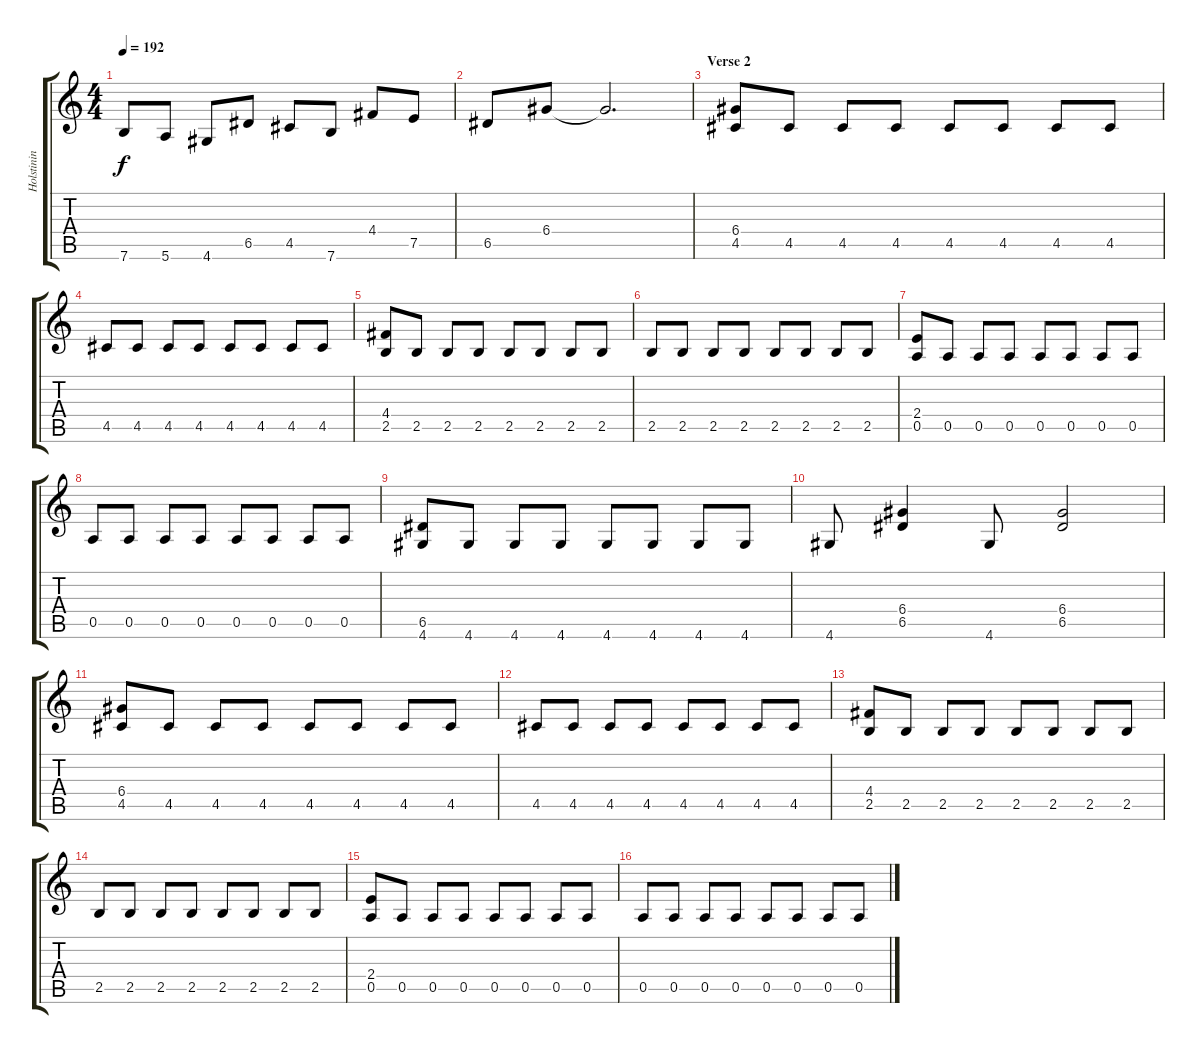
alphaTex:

\track ("Holstinin 2" "Holstinin ") {instrument overdrivenguitar}
\staff {score tabs}
\tuning (E4 B3 G3 D3 A2 E2) {hide}
\ts (4 4)
\tempo 192
\clef g2
\ks c
7.6.8{dy f} 5.6.8 4.6.8 6.5.8 4.5.8 7.6.8 4.4.8 7.5.8 |
6.5.8 6.4.8 6.4{t}.2{d} |
\section ("" "Verse 2")
(6.4 4.5).8 4.5.8 4.5.8 4.5.8 4.5.8 4.5.8 4.5.8 4.5.8 |
4.5.8 4.5.8 4.5.8 4.5.8 4.5.8 4.5.8 4.5.8 4.5.8 |
(4.4 2.5).8 2.5.8 2.5.8 2.5.8 2.5.8 2.5.8 2.5.8 2.5.8 |
2.5.8 2.5.8 2.5.8 2.5.8 2.5.8 2.5.8 2.5.8 2.5.8 |
(2.4 0.5).8 0.5.8 0.5.8 0.5.8 0.5.8 0.5.8 0.5.8 0.5.8 |
0.5.8 0.5.8 0.5.8 0.5.8 0.5.8 0.5.8 0.5.8 0.5.8 |
(6.5 4.6).8 4.6.8 4.6.8 4.6.8 4.6.8 4.6.8 4.6.8 4.6.8 |
4.6.8 (6.4 6.5).4 4.6.8 (6.4 6.5).2 |
(6.4 4.5).8 4.5.8 4.5.8 4.5.8 4.5.8 4.5.8 4.5.8 4.5.8 |
4.5.8 4.5.8 4.5.8 4.5.8 4.5.8 4.5.8 4.5.8 4.5.8 |
(4.4 2.5).8 2.5.8 2.5.8 2.5.8 2.5.8 2.5.8 2.5.8 2.5.8 |
2.5.8 2.5.8 2.5.8 2.5.8 2.5.8 2.5.8 2.5.8 2.5.8 |
(2.4 0.5).8 0.5.8 0.5.8 0.5.8 0.5.8 0.5.8 0.5.8 0.5.8 |
0.5.8 0.5.8 0.5.8 0.5.8 0.5.8 0.5.8 0.5.8 0.5.8
